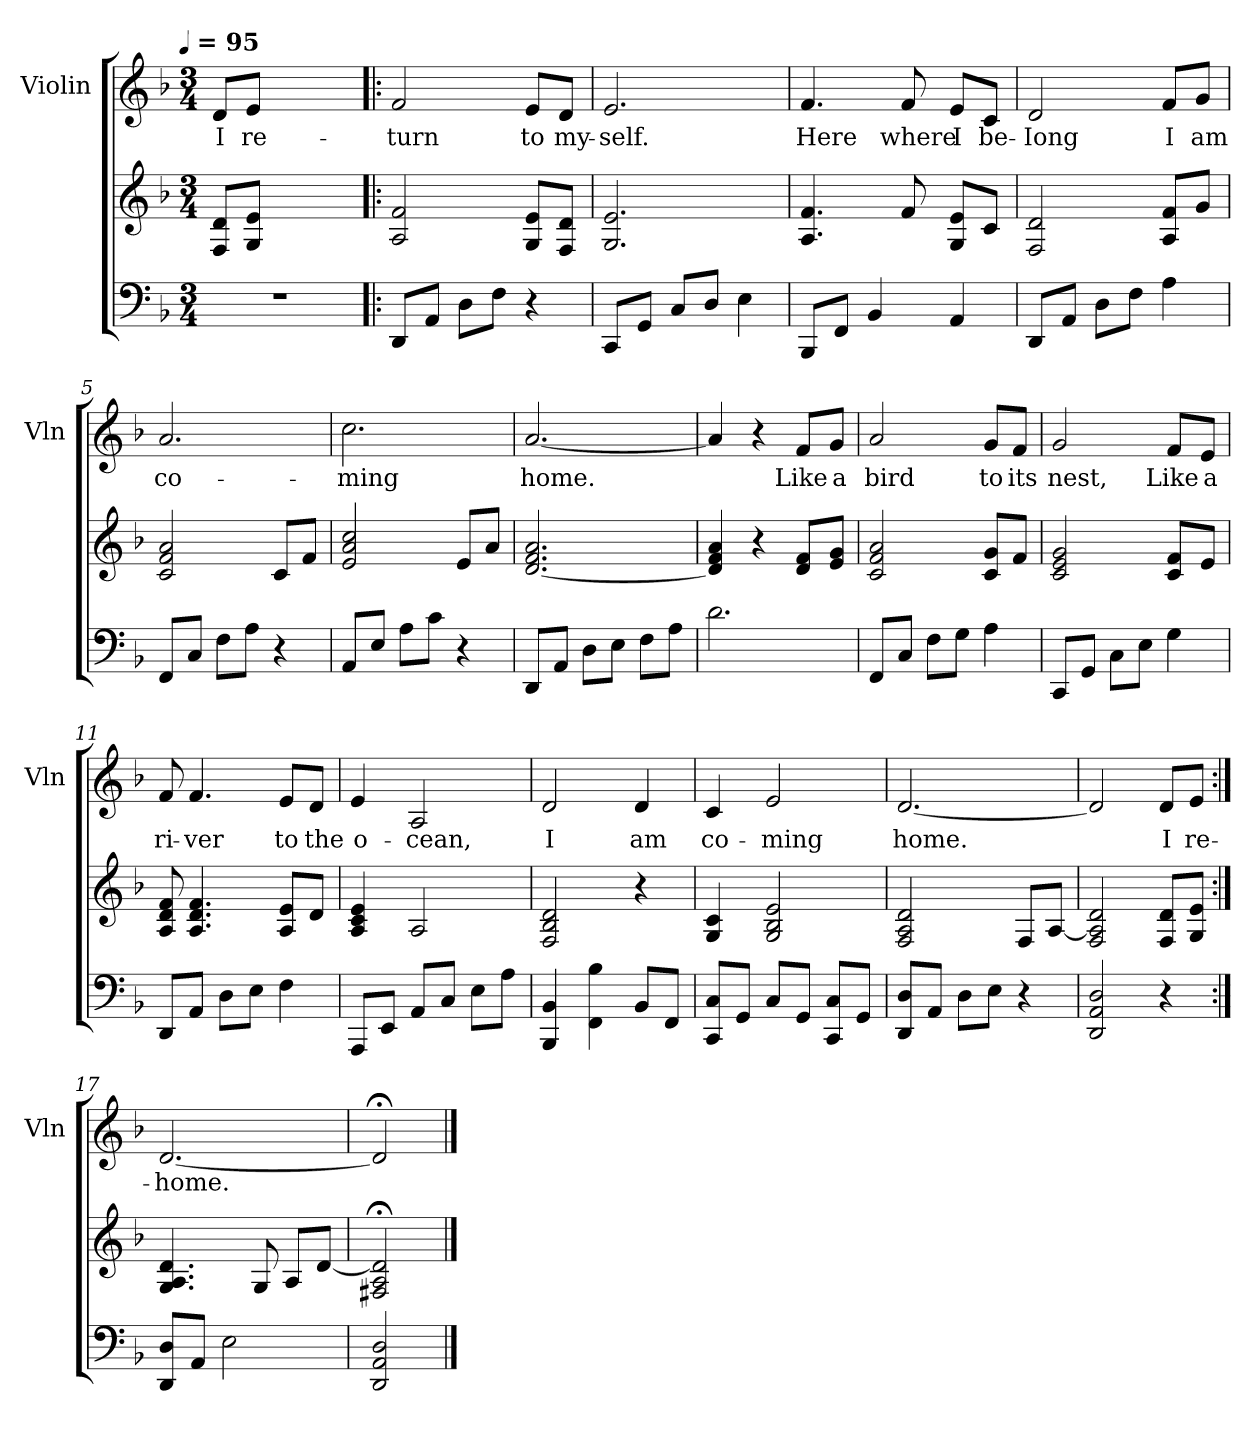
**kern	**kern	**kern	**text
*part2	*part2	*part1	*part1
*staff3	*staff2	*staff1	*staff1
*	*	*I"Violin	*
*	*	*I'Vln	*
*clefF4	*clefG2	*clefG2	*
*k[b-]	*k[b-]	*k[b-]	*
!!LO:TX:omd:t=[quarter] = 95
*M3/4	*M3/4	*M3/4	*
*MM95	*MM95	*MM95	*
=	=	=	=
2.r	8F 8dL	8dL	I
.	8G 8eJ	8eJ	re-
.	2ryy	2ryy	.
=1!|:	=1!|:	=1!|:	=1!|:
8DDL	2A 2f	2f	-turn
8AAJ	.	.	.
8DL	.	.	.
8FJ	.	.	.
4r	8G 8eL	8eL	to
.	8F 8dJ	8dJ	my-
=2	=2	=2	=2
8CCL	2.G 2.e	2.e	-self.
8GGJ	.	.	.
8CL	.	.	.
8DJ	.	.	.
4E	.	.	.
=3	=3	=3	=3
8BBB-L	4.A 4.f	4.f	Here
8FFJ	.	.	.
4BB-	.	.	.
.	8f	8f	where
4AA	8G 8eL	8eL	I
.	8cJ	8cJ	be-
=4	=4	=4	=4
8DDL	2F 2d	2d	-Iong
8AAJ	.	.	.
8DL	.	.	.
8FJ	.	.	.
4A	8A 8fL	8fL	I
.	8gJ	8gJ	am
=5	=5	=5	=5
8FFL	2c 2f 2a	2.a	co-
8CJ	.	.	.
8FL	.	.	.
8AJ	.	.	.
4r	8cL	.	.
.	8fJ	.	.
!!LO:LB:g=z
=6	=6	=6	=6
8AAL	2e 2a 2cc	2.cc	-ming
8EJ	.	.	.
8AL	.	.	.
8cJ	.	.	.
4r	8eL	.	.
.	8aJ	.	.
=7	=7	=7	=7
8DDL	[2.d 2.f 2.a	[2.a	home.
8AAJ	.	.	.
8DL	.	.	.
8EJ	.	.	.
8FL	.	.	.
8AJ	.	.	.
=8	=8	=8	=8
2.d	4d] 4f 4a	4a]	.
.	4r	4r	.
.	8d 8fL	8fL	Like
.	8e 8gJ	8gJ	a
=9	=9	=9	=9
8FFL	2c 2f 2a	2a	bird
8CJ	.	.	.
8FL	.	.	.
8GJ	.	.	.
4A	8c 8gL	8gL	to
.	8fJ	8fJ	its
=10	=10	=10	=10
8CCL	2c 2e 2g	2g	nest,
8GGJ	.	.	.
8CL	.	.	.
8EJ	.	.	.
4G	8c 8fL	8fL	Like
.	8eJ	8eJ	a
=11	=11	=11	=11
8DDL	8A 8d 8f	8f	ri-
8AAJ	4.A 4.d 4.f	4.f	-ver
8DL	.	.	.
8EJ	.	.	.
4F	8A 8eL	8eL	to
.	8dJ	8dJ	the
!!LO:LB:g=z
=12	=12	=12	=12
8AAAL	4A 4c 4e	4e	o-
8EEJ	.	.	.
8AAL	2A	2A	-cean,
8CJ	.	.	.
8EL	.	.	.
8AJ	.	.	.
=13	=13	=13	=13
4BBB- 4BB-	2F 2B- 2d	2d	I
4FF 4B-	.	.	.
8BB-L	4r	4d	am
8FFJ	.	.	.
=14	=14	=14	=14
8CC 8CL	4G 4c	4c	co-
8GGJ	.	.	.
8CL	2G 2B- 2e	2e	-ming
8GGJ	.	.	.
8CC 8CL	.	.	.
8GGJ	.	.	.
=15	=15	=15	=15
8DD 8DL	2F 2A 2d	[2.d	home.
8AAJ	.	.	.
8DL	.	.	.
8EJ	.	.	.
4r	8FL	.	.
.	[8AJ	.	.
=16	=16	=16	=16
2DD 2AA 2D	2F 2A] 2d	2d]	.
4r	8F 8dL	8dL	I
.	8G 8eJ	8eJ	re-
=17:|!	=17:|!	=17:|!	=17:|!
8DD 8DL	4.G 4.A 4.d	[2.d	home.
8AAJ	.	.	.
2E	.	.	.
.	8G	.	.
.	8AL	.	.
.	[8dJ	.	.
=18	=18	=18	=18
2DD 2AA 2D	2F#X;< 2A;< 2d];<	2d;<]	.
==	==	==	==
*-	*-	*-	*-
